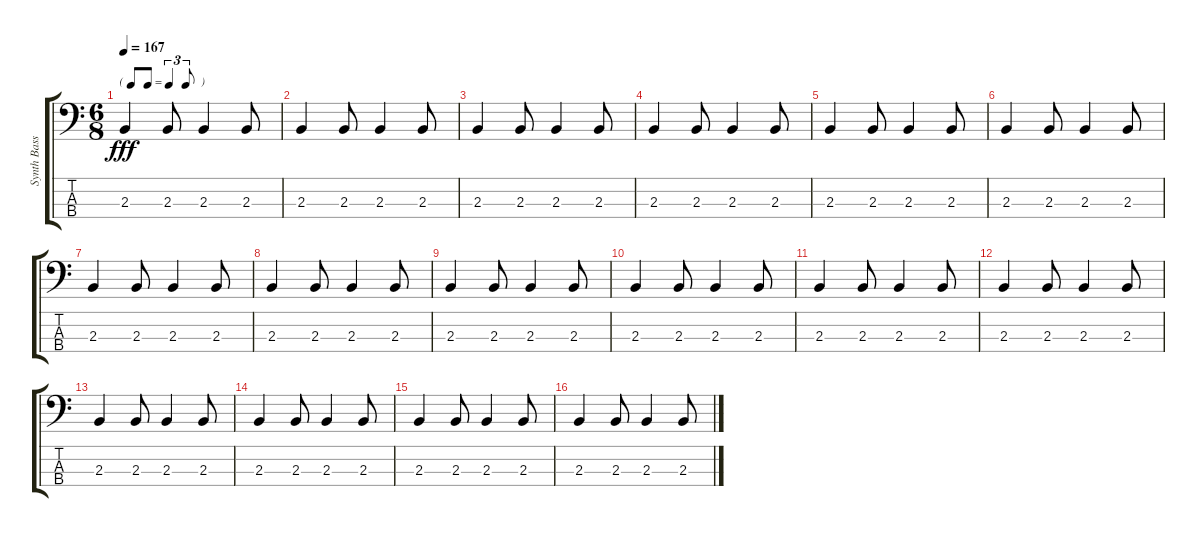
\track ("Synth Bass 2 RC" "Synth Bass") {instrument synthbass2}
\staff {score tabs}
\tuning (G2 D2 A1 E1) {hide}
\ts (6 8)
\tf triplet8th
\tempo 167
\clef f4
\ks c
2.3.4{dy fff} 2.3.8 2.3.4 2.3.8 |
2.3.4 2.3.8 2.3.4 2.3.8 |
2.3.4 2.3.8 2.3.4 2.3.8 |
2.3.4 2.3.8 2.3.4 2.3.8 |
2.3.4 2.3.8 2.3.4 2.3.8 |
2.3.4 2.3.8 2.3.4 2.3.8 |
2.3.4 2.3.8 2.3.4 2.3.8 |
2.3.4 2.3.8 2.3.4 2.3.8 |
2.3.4 2.3.8 2.3.4 2.3.8 |
2.3.4 2.3.8 2.3.4 2.3.8 |
2.3.4 2.3.8 2.3.4 2.3.8 |
2.3.4 2.3.8 2.3.4 2.3.8 |
2.3.4 2.3.8 2.3.4 2.3.8 |
2.3.4 2.3.8 2.3.4 2.3.8 |
2.3.4 2.3.8 2.3.4 2.3.8 |
2.3.4 2.3.8 2.3.4 2.3.8
